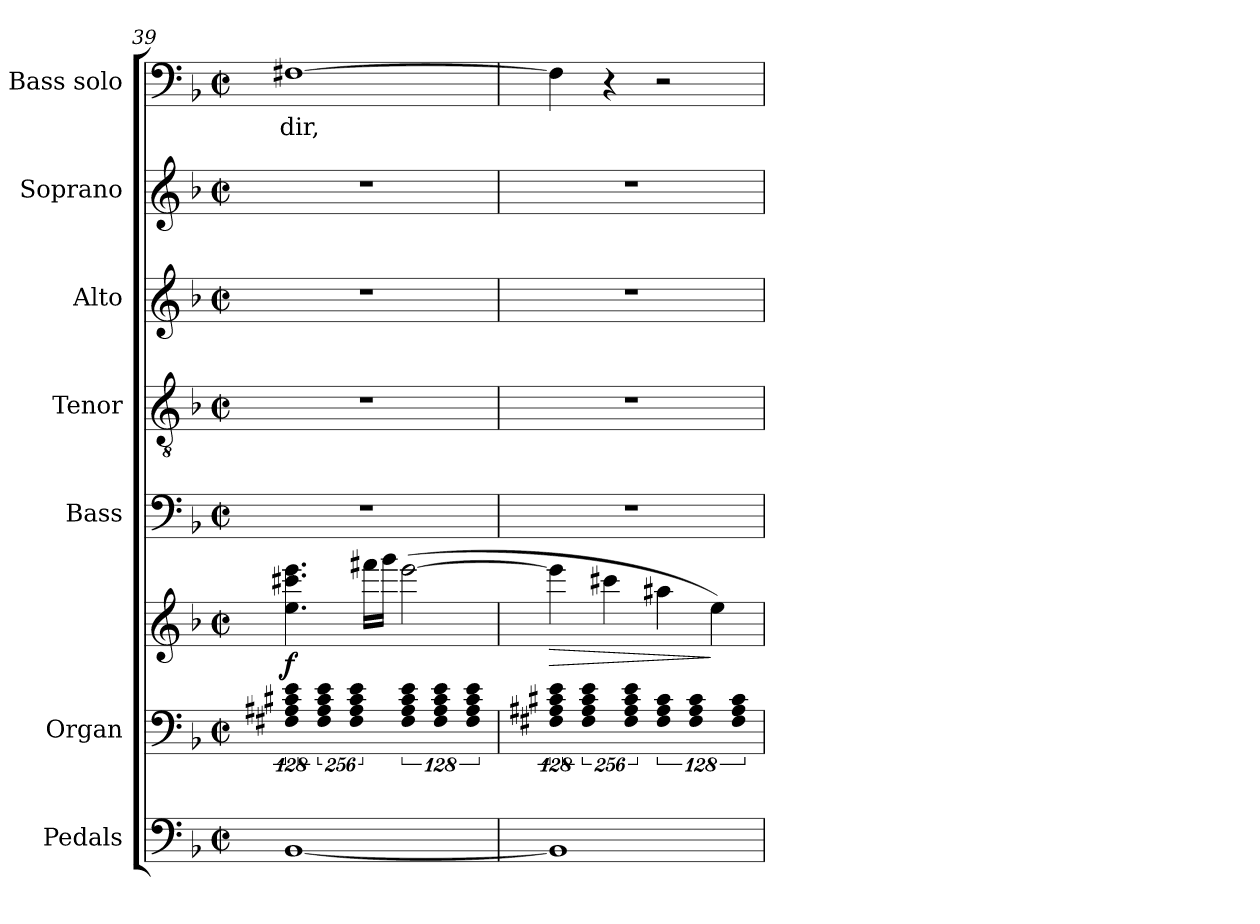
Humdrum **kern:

**kern	**kern	**kern	**dynam	**kern	**kern	**kern	**kern	**kern	**text
*part7	*part6	*part6	*part6	*part5	*part4	*part3	*part2	*part1	*part1
*staff8	*staff7	*staff6	*staff6/7	*staff5	*staff4	*staff3	*staff2	*staff1	*staff1
*I"Pedals	*I"Organ	*	*	*I"Bass	*I"Tenor	*I"Alto	*I"Soprano	*I"Bass solo	*
*I'Ped.	*I'Org.	*	*	*I'B.	*I'T.	*I'A.	*I'S.	*	*
!!LO:LB:g=z
*clefF4	*clefF4	*clefG2	*	*clefF4	*clefGv2	*clefG2	*clefG2	*clefF4	*
*	*	*	*	*	*ITrd7c12	*	*	*	*
*k[b-]	*k[b-]	*k[b-]	*	*k[b-]	*k[b-]	*k[b-]	*k[b-]	*k[b-]	*
*d:	*d:	*d:	*	*d:	*d:	*d:	*d:	*d:	*
*M2/2	*M2/2	*M2/2	*	*M2/2	*M2/2	*M2/2	*M2/2	*M2/2	*
*met(c|)	*met(c|)	*met(c|)	*	*met(c|)	*met(c|)	*met(c|)	*met(c|)	*met(c|)	*
=39	=39	=39	=39	=39	=39	=39	=39	=39	=39
!	!LO:N:vis=4	!	!	!	!	!	!	!	!
!	!	!	!	!	!	!	!	!	!LO:LY:b:color=#000000
[1BB-i	512%85F#Xi\ 512%85A#Xi 512%85c#Xi 512%85ei	4.eei\ 4.ccc#Xi 4.eeei	f	1r	1r	1r	1r	[1F#Xi	dir,
!	!LO:N:vis=4	!	!	!	!	!	!	!	!
.	1024%171F#i\ 1024%171A#i 1024%171c#i 1024%171ei	.	.	.	.	.	.	.	.
!	!LO:N:vis=4	!	!	!	!	!	!	!	!
.	1024%171F#i\ 1024%171A#i 1024%171c#i 1024%171ei	.	.	.	.	.	.	.	.
.	.	16fff#Xi\LL	.	.	.	.	.	.	.
.	.	16gggi\JJ	.	.	.	.	.	.	.
!	!LO:N:vis=4	!	!	!	!	!	!	!	!
.	512%85F#i\ 512%85A#i 512%85c#i 512%85ei	([2eeei\	.	.	.	.	.	.	.
!	!LO:N:vis=4	!	!	!	!	!	!	!	!
.	1024%171F#i\ 1024%171A#i 1024%171c#i 1024%171ei	.	.	.	.	.	.	.	.
!	!LO:N:vis=4	!	!	!	!	!	!	!	!
.	1024%171F#i\ 1024%171A#i 1024%171c#i 1024%171ei	.	.	.	.	.	.	.	.
=40	=40	=40	=40	=40	=40	=40	=40	=40	=40
!	!LO:N:vis=4	!	!LO:HP:b	!	!	!	!	!	!
1BB-i]	512%85F#Xi\ 512%85A#Xi 512%85c#Xi 512%85ei	4eeei\]	>	1r	1r	1r	1r	4F#i\]	.
!	!LO:N:vis=4	!	!	!	!	!	!	!	!
.	1024%171F#i\ 1024%171A#i 1024%171c#i 1024%171ei	.	.	.	.	.	.	.	.
.	.	4ccc#Xi\	.	.	.	.	.	4r	.
!	!LO:N:vis=4	!	!	!	!	!	!	!	!
.	1024%171F#i\ 1024%171A#i 1024%171c#i 1024%171ei	.	.	.	.	.	.	.	.
!	!LO:N:vis=4	!	!	!	!	!	!	!	!
.	512%85F#i\ 512%85A#i 512%85c#i	4aa#Xi\	.	.	.	.	.	2r	.
!	!LO:N:vis=4	!	!	!	!	!	!	!	!
.	1024%171F#i\ 1024%171A#i 1024%171c#i	.	.	.	.	.	.	.	.
.	.	4eei\)	]	.	.	.	.	.	.
!	!LO:N:vis=4	!	!	!	!	!	!	!	!
.	1024%171F#i\ 1024%171A#i 1024%171c#i	.	.	.	.	.	.	.	.
=	=	=	=	=	=	=	=	=	=
*-	*-	*-	*-	*-	*-	*-	*-	*-	*-
